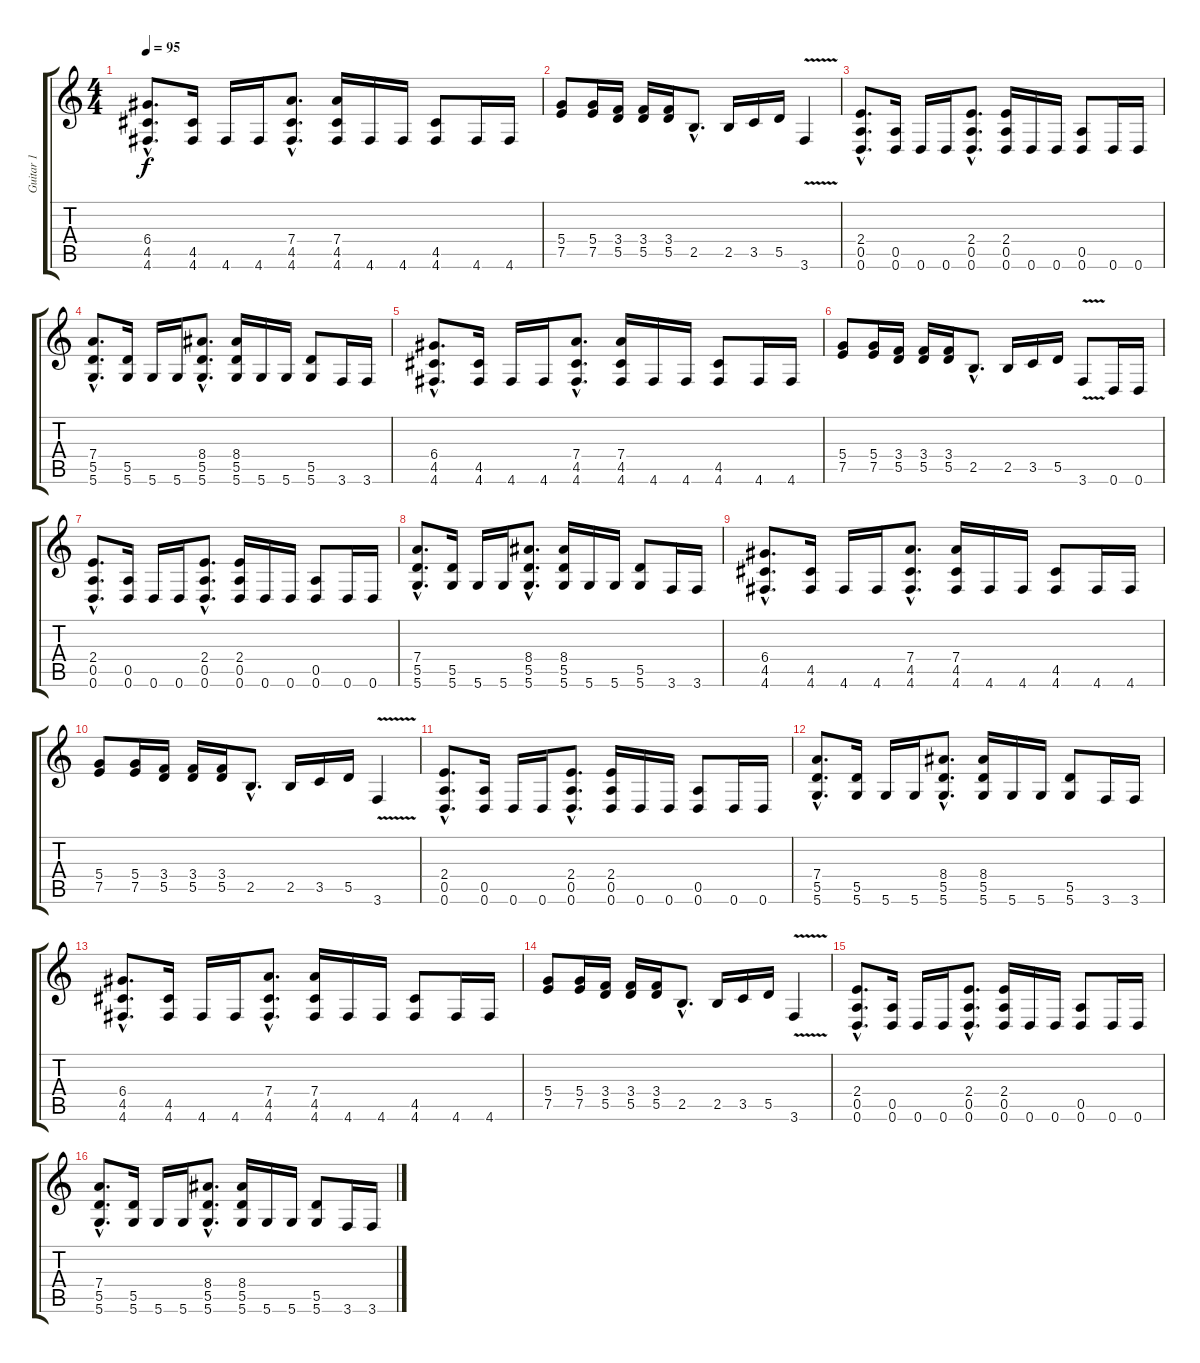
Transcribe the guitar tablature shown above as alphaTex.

\track ("Guitar 1" "Guitar 1") {instrument distortionguitar}
\staff {score tabs}
\tuning (E4 D4 A3 D3 A2 D2) {hide}
\ts (4 4)
\tempo 95
\clef g2
\ks c
(6.4{hac} 4.5{hac} 4.6{hac}).8{d dy f} (4.5 4.6).16 4.6.16 4.6.16 (7.4{hac} 4.5{hac} 4.6{hac}).8{d} (7.4 4.5 4.6).16 4.6.16 4.6.16 (4.5 4.6).8 4.6.16 4.6.16 |
(5.4 7.5).8 (5.4 7.5).16 (3.4 5.5).16 (3.4 5.5).16 (3.4 5.5).16 2.5{hac}.8{d} 2.5.16 3.5.16 5.5.16 3.6{v}.4 |
(2.4{hac} 0.5{hac} 0.6{hac}).8{d} (0.5 0.6).16 0.6.16 0.6.16 (2.4{hac} 0.5{hac} 0.6{hac}).8{d} (2.4 0.5 0.6).16 0.6.16 0.6.16 (0.5 0.6).8 0.6.16 0.6.16 |
(7.4{hac} 5.5{hac} 5.6{hac}).8{d} (5.5 5.6).16 5.6.16 5.6.16 (8.4{hac} 5.5{hac} 5.6{hac}).8{d} (8.4 5.5 5.6).16 5.6.16 5.6.16 (5.5 5.6).8 3.6.16 3.6.16 |
(6.4{hac} 4.5{hac} 4.6{hac}).8{d} (4.5 4.6).16 4.6.16 4.6.16 (7.4{hac} 4.5{hac} 4.6{hac}).8{d} (7.4 4.5 4.6).16 4.6.16 4.6.16 (4.5 4.6).8 4.6.16 4.6.16 |
(5.4 7.5).8 (5.4 7.5).16 (3.4 5.5).16 (3.4 5.5).16 (3.4 5.5).16 2.5{hac}.8{d} 2.5.16 3.5.16 5.5.16 3.6{v}.8 0.6.16 0.6.16 |
(2.4{hac} 0.5{hac} 0.6{hac}).8{d} (0.5 0.6).16 0.6.16 0.6.16 (2.4{hac} 0.5{hac} 0.6{hac}).8{d} (2.4 0.5 0.6).16 0.6.16 0.6.16 (0.5 0.6).8 0.6.16 0.6.16 |
(7.4{hac} 5.5{hac} 5.6{hac}).8{d} (5.5 5.6).16 5.6.16 5.6.16 (8.4{hac} 5.5{hac} 5.6{hac}).8{d} (8.4 5.5 5.6).16 5.6.16 5.6.16 (5.5 5.6).8 3.6.16 3.6.16 |
(6.4{hac} 4.5{hac} 4.6{hac}).8{d} (4.5 4.6).16 4.6.16 4.6.16 (7.4{hac} 4.5{hac} 4.6{hac}).8{d} (7.4 4.5 4.6).16 4.6.16 4.6.16 (4.5 4.6).8 4.6.16 4.6.16 |
(5.4 7.5).8 (5.4 7.5).16 (3.4 5.5).16 (3.4 5.5).16 (3.4 5.5).16 2.5{hac}.8{d} 2.5.16 3.5.16 5.5.16 3.6{v}.4 |
(2.4{hac} 0.5{hac} 0.6{hac}).8{d} (0.5 0.6).16 0.6.16 0.6.16 (2.4{hac} 0.5{hac} 0.6{hac}).8{d} (2.4 0.5 0.6).16 0.6.16 0.6.16 (0.5 0.6).8 0.6.16 0.6.16 |
(7.4{hac} 5.5{hac} 5.6{hac}).8{d} (5.5 5.6).16 5.6.16 5.6.16 (8.4{hac} 5.5{hac} 5.6{hac}).8{d} (8.4 5.5 5.6).16 5.6.16 5.6.16 (5.5 5.6).8 3.6.16 3.6.16 |
(6.4{hac} 4.5{hac} 4.6{hac}).8{d} (4.5 4.6).16 4.6.16 4.6.16 (7.4{hac} 4.5{hac} 4.6{hac}).8{d} (7.4 4.5 4.6).16 4.6.16 4.6.16 (4.5 4.6).8 4.6.16 4.6.16 |
(5.4 7.5).8 (5.4 7.5).16 (3.4 5.5).16 (3.4 5.5).16 (3.4 5.5).16 2.5{hac}.8{d} 2.5.16 3.5.16 5.5.16 3.6{v}.4 |
(2.4{hac} 0.5{hac} 0.6{hac}).8{d} (0.5 0.6).16 0.6.16 0.6.16 (2.4{hac} 0.5{hac} 0.6{hac}).8{d} (2.4 0.5 0.6).16 0.6.16 0.6.16 (0.5 0.6).8 0.6.16 0.6.16 |
(7.4{hac} 5.5{hac} 5.6{hac}).8{d} (5.5 5.6).16 5.6.16 5.6.16 (8.4{hac} 5.5{hac} 5.6{hac}).8{d} (8.4 5.5 5.6).16 5.6.16 5.6.16 (5.5 5.6).8 3.6.16 3.6.16
